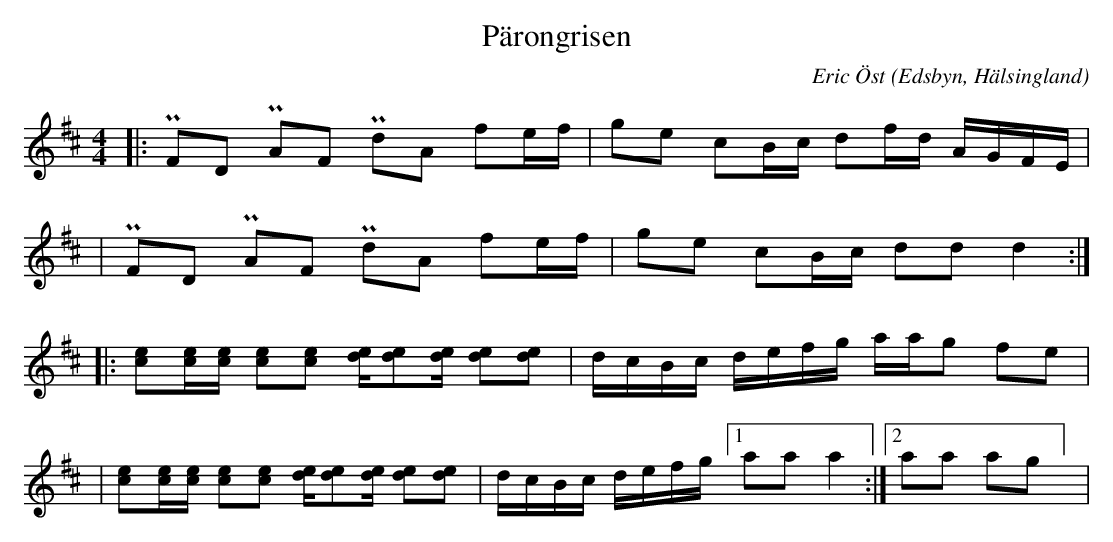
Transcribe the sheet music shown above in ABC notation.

X:1
T:Pärongrisen
O:Edsbyn, Hälsingland
M:4/4
L:1/16
C: Eric Öst
K:D
|: +uppermordent+F2D2 +uppermordent+A2F2 +uppermordent+d2A2 f2ef | g2e2 c2Bc d2fd AGFE |
| +uppermordent+F2D2 +uppermordent+A2F2 +uppermordent+d2A2 f2ef | g2e2 c2Bc d2d2 d4 :|
|: [c2e2][ce][ce] [c2e2][c2e2] [de][d2e2][de] [d2e2][d2e2] | dcBc defg aag2 f2e2 |
| [c2e2][ce][ce] [c2e2][c2e2] [de][d2e2][de] [d2e2][d2e2] | dcBc defg [1 a2a2 a4 :| [2 a2a2 a2g2] |
